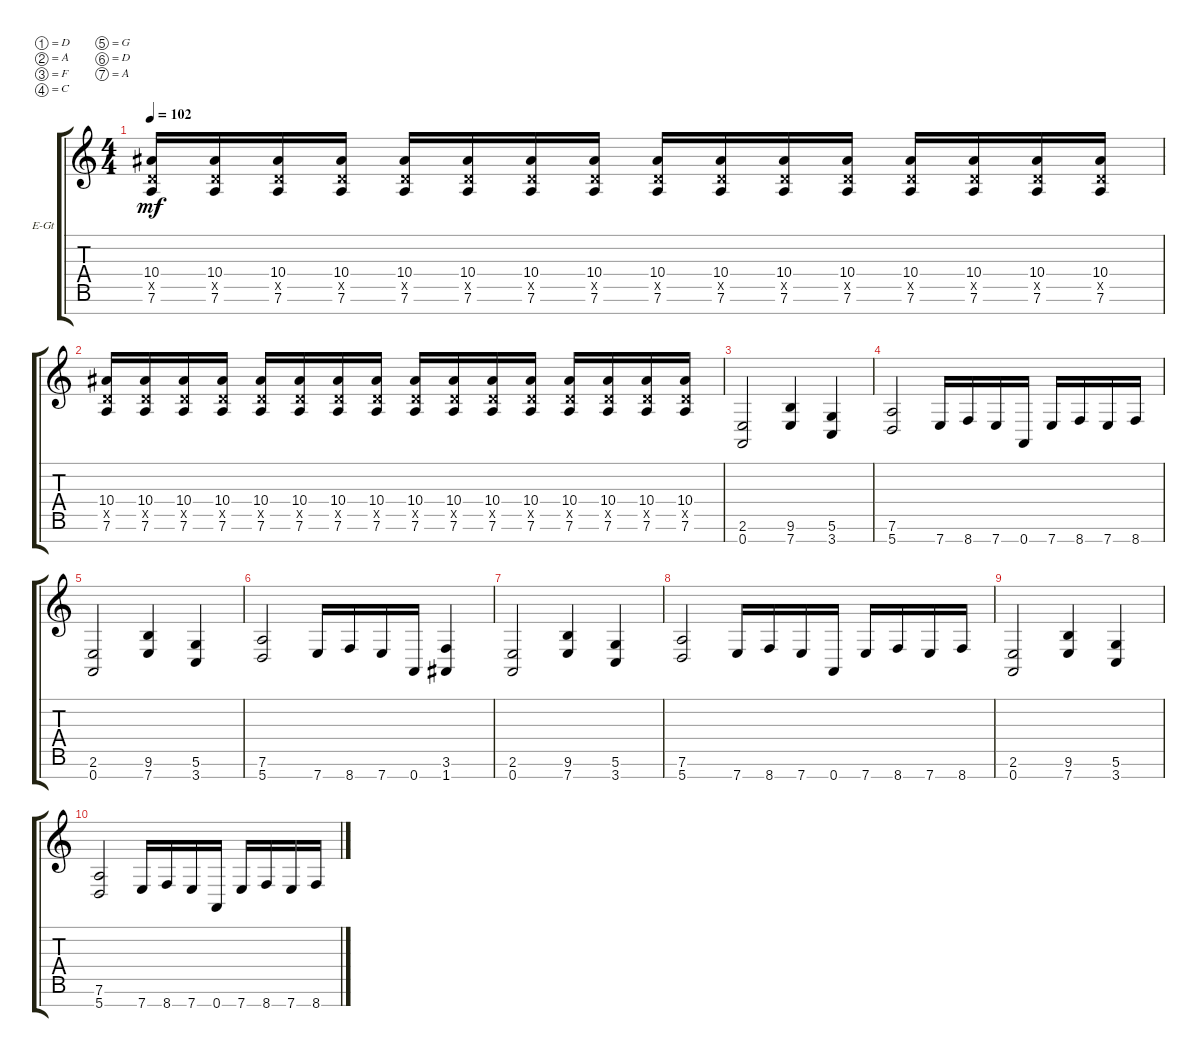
\defaultSystemsLayout 4
\bracketExtendMode groupsimilarinstruments
\firstSystemTrackNameOrientation horizontal
\otherSystemsTrackNameOrientation horizontal
\track ("Guitar left" "E-Gt") {instrument distortionguitar}
\staff {score tabs}
\tuning (D4 A3 F3 C3 G2 D2 A1)
\ts (4 4)
\tempo 102
\clef g2
\ks c
(7.6 10.4 7.5{x}).16{dy mf} (7.6 10.4 7.5{x}).16 (7.6 10.4 7.5{x}).16 (7.6 10.4 7.5{x}).16 (7.6 10.4 7.5{x}).16 (7.6 10.4 7.5{x}).16 (7.6 10.4 7.5{x}).16 (7.6 10.4 7.5{x}).16 (7.6 10.4 7.5{x}).16 (7.6 10.4 7.5{x}).16 (7.6 10.4 7.5{x}).16 (7.6 10.4 7.5{x}).16 (7.6 10.4 7.5{x}).16 (7.6 10.4 7.5{x}).16 (7.6 10.4 7.5{x}).16 (7.6 10.4 7.5{x}).16 |
(7.6 10.4 7.5{x}).16 (7.6 10.4 7.5{x}).16 (7.6 10.4 7.5{x}).16 (7.6 10.4 7.5{x}).16 (7.6 10.4 7.5{x}).16 (7.6 10.4 7.5{x}).16 (7.6 10.4 7.5{x}).16 (7.6 10.4 7.5{x}).16 (7.6 10.4 7.5{x}).16 (7.6 10.4 7.5{x}).16 (7.6 10.4 7.5{x}).16 (7.6 10.4 7.5{x}).16 (7.6 10.4 7.5{x}).16 (7.6 10.4 7.5{x}).16 (7.6 10.4 7.5{x}).16 (7.6 10.4 7.5{x}).16 |
(2.6 0.7).2 (7.7 9.6).4 (3.7 5.6).4 |
(5.7 7.6).2 7.7.16 8.7.16 7.7.16 0.7.16 7.7.16 8.7.16 7.7.16 8.7.16 |
(2.6 0.7).2 (7.7 9.6).4 (3.7 5.6).4 |
(5.7 7.6).2 7.7.16 8.7.16 7.7.16 0.7.16 (1.7 3.6).4 |
(2.6 0.7).2 (7.7 9.6).4 (3.7 5.6).4 |
(5.7 7.6).2 7.7.16 8.7.16 7.7.16 0.7.16 7.7.16 8.7.16 7.7.16 8.7.16 |
(2.6 0.7).2 (7.7 9.6).4 (3.7 5.6).4 |
(5.7 7.6).2 7.7.16 8.7.16 7.7.16 0.7.16 7.7.16 8.7.16 7.7.16 8.7.16
